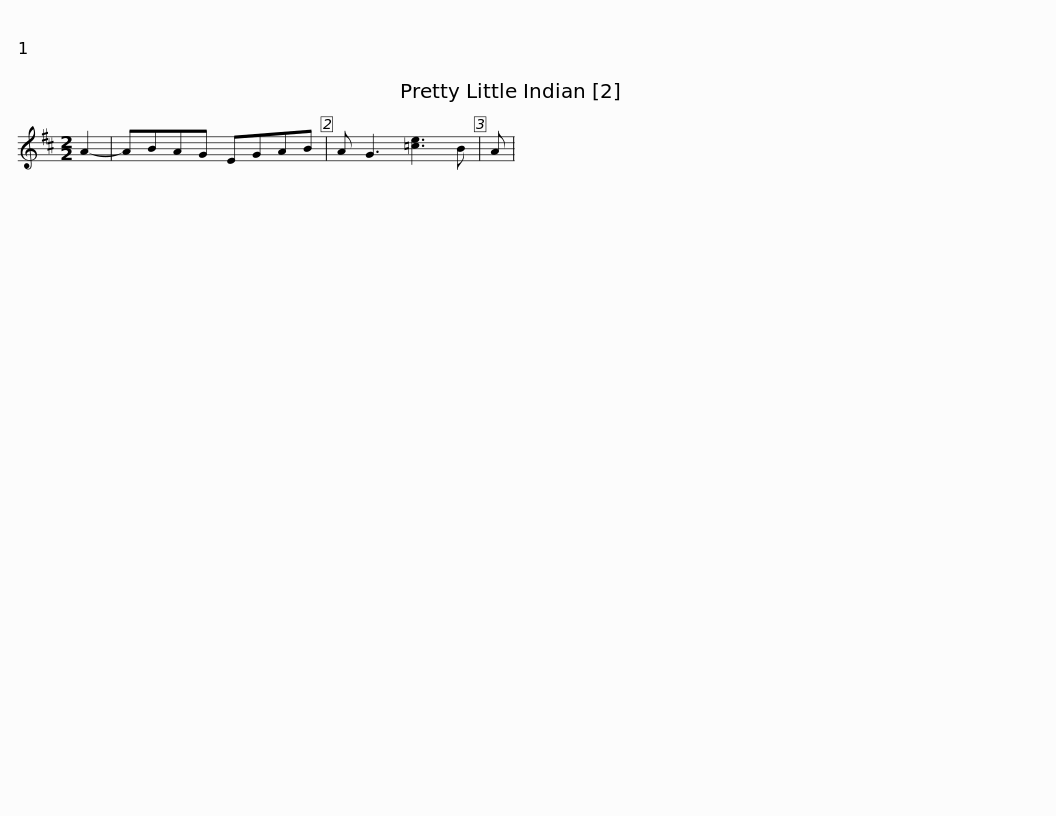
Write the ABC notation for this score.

X:1
L:1/8
M:2/2
I:linebreak $
K:D
V:1 treble
V:1
 A2- | ABAG EGAB | A G3 [=ce]3 B | A | %4
